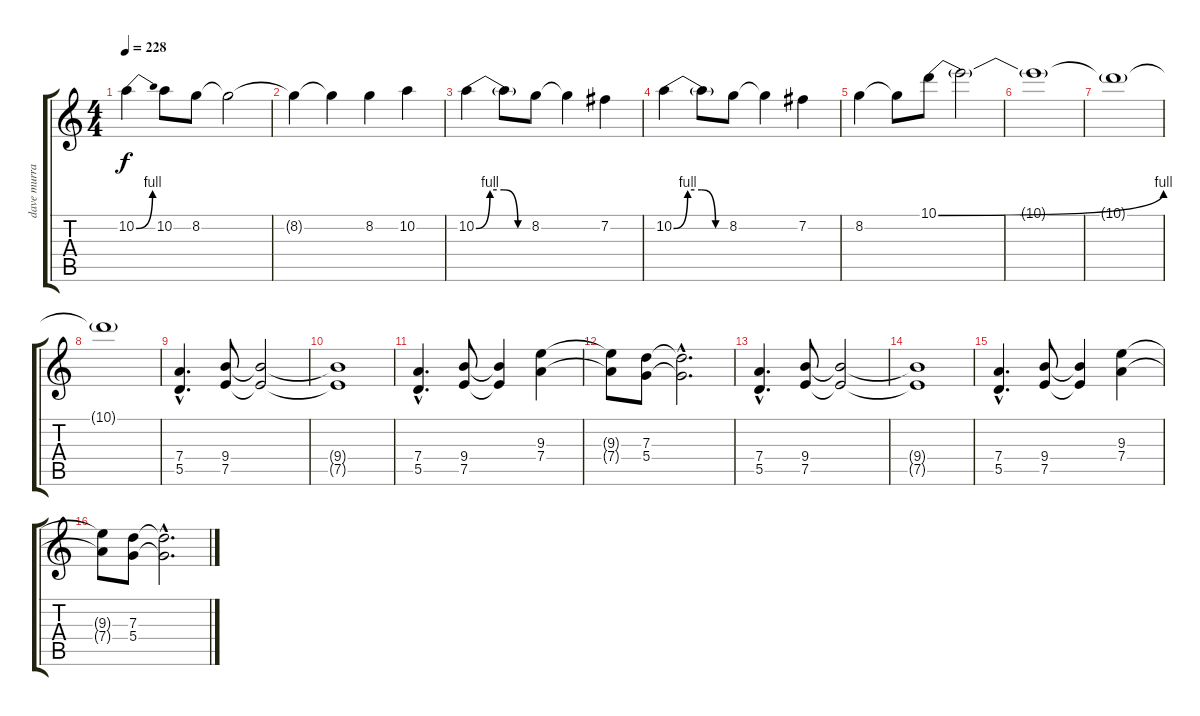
\track ("dave murray" "dave murra") {instrument distortionguitar}
\staff {score tabs}
\tuning (E4 B3 G3 D3 A2 E2) {hide}
\ts (4 4)
\tempo 228
\clef g2
\ks c
10.2{be (bend 0 0 60 4)}.4{dy f} 10.2.8 8.2.8 8.2{t}.2 |
8.2{t}.4 8.2{t}.4 8.2.4 10.2.4 |
10.2{be (custom 0 0 15 4 30 4 45 0 60 0)}.4 10.2{t}.8 8.2.8 8.2{t}.4 7.2.4 |
10.2{be (custom 0 0 15 4 30 4 45 0 60 0)}.4 10.2{t}.8 8.2.8 8.2{t}.4 7.2.4 |
8.2.4 8.2{t}.8 10.1{be (bend 0 0 60 4)}.8 10.1{t}.2 |
10.1{t}.1 |
10.1{t}.1 |
10.1{t}.1 |
(7.4{hac} 5.5{hac}).4{d} (9.4 7.5).8 (9.4{t} 7.5{t}).2 |
(9.4{t} 7.5{t}).1 |
(7.4{hac} 5.5{hac}).4{d} (9.4 7.5).8 (9.4{t} 7.5{t}).4 (9.3 7.4).4 |
(9.3{t} 7.4{t}).8 (7.3 5.4).8 (7.3{hac t} 5.4{hac t}).2{d} |
(7.4{hac} 5.5{hac}).4{d} (9.4 7.5).8 (9.4{t} 7.5{t}).2 |
(9.4{t} 7.5{t}).1 |
(7.4{hac} 5.5{hac}).4{d} (9.4 7.5).8 (9.4{t} 7.5{t}).4 (9.3 7.4).4 |
(9.3{t} 7.4{t}).8 (7.3 5.4).8 (7.3{hac t} 5.4{hac t}).2{d}
